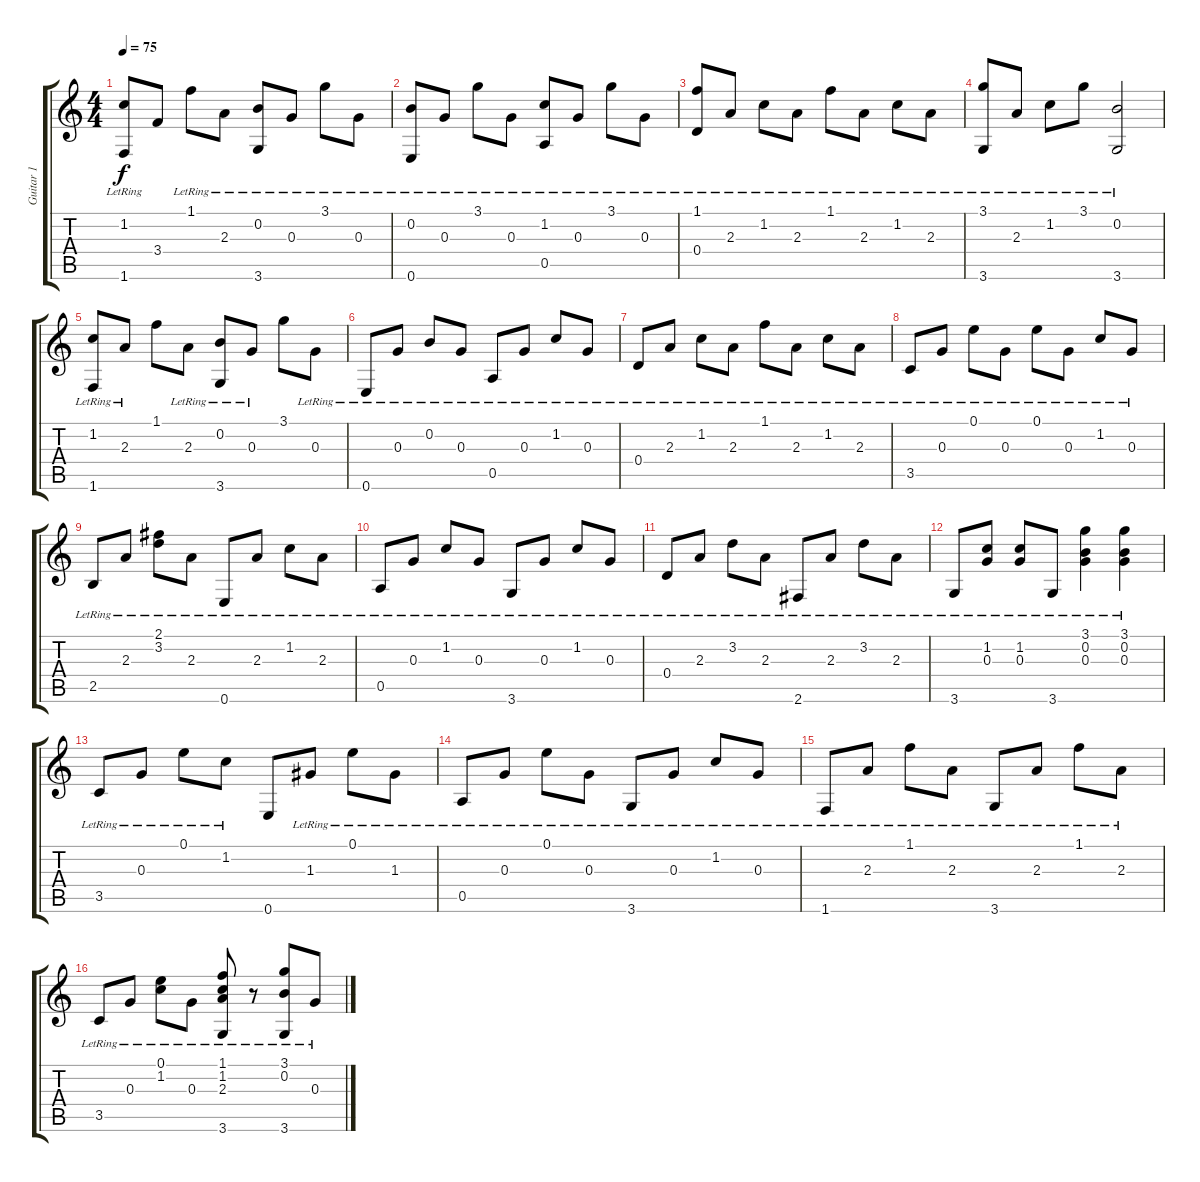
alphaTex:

\track ("Guitar 1" "Guitar 1") {instrument acousticguitarsteel}
\staff {score tabs}
\tuning (E4 B3 G3 D3 A2 E2) {hide}
\ts (4 4)
\tempo 75
\clef g2
\ks c
(1.2{lr} 1.6{lr}).8{dy f} 3.4.8 1.1{lr}.8 2.3{lr}.8 (0.2{lr} 3.6{lr}).8 0.3{lr}.8 3.1{lr}.8 0.3{lr}.8 |
(0.2{lr} 0.6{lr}).8 0.3{lr}.8 3.1{lr}.8 0.3{lr}.8 (1.2{lr} 0.5{lr}).8 0.3{lr}.8 3.1{lr}.8 0.3{lr}.8 |
(1.1{lr} 0.4{lr}).8 2.3{lr}.8 1.2{lr}.8 2.3{lr}.8 1.1{lr}.8 2.3{lr}.8 1.2{lr}.8 2.3{lr}.8 |
(3.1{lr} 3.6{lr}).8 2.3{lr}.8 1.2{lr}.8 3.1{lr}.8 (0.2{lr} 3.6{lr}).2 |
(1.2 1.6{lr}).8 2.3{lr}.8 1.1.8 2.3{lr}.8 (0.2 3.6{lr}).8 0.3{lr}.8 3.1.8 0.3{lr}.8 |
0.6{lr}.8 0.3{lr}.8 0.2{lr}.8 0.3{lr}.8 0.5{lr}.8 0.3{lr}.8 1.2{lr}.8 0.3{lr}.8 |
0.4{lr}.8 2.3{lr}.8 1.2{lr}.8 2.3{lr}.8 1.1{lr}.8 2.3{lr}.8 1.2{lr}.8 2.3{lr}.8 |
3.5{lr}.8 0.3{lr}.8 0.1{lr}.8 0.3{lr}.8 0.1{lr}.8 0.3{lr}.8 1.2{lr}.8 0.3{lr}.8 |
2.5{lr}.8 2.3{lr}.8 (2.1{lr} 3.2{lr}).8 2.3{lr}.8 0.6{lr}.8 2.3{lr}.8 1.2{lr}.8 2.3{lr}.8 |
0.5{lr}.8 0.3{lr}.8 1.2{lr}.8 0.3{lr}.8 3.6{lr}.8 0.3{lr}.8 1.2{lr}.8 0.3{lr}.8 |
0.4{lr}.8 2.3{lr}.8 3.2{lr}.8 2.3{lr}.8 2.6{lr}.8 2.3{lr}.8 3.2{lr}.8 2.3{lr}.8 |
3.6{lr}.8 (1.2{lr} 0.3{lr}).8 (1.2{lr} 0.3{lr}).8 3.6{lr}.8 (3.1 0.2{lr} 0.3{lr}).4 (3.1 0.2{lr} 0.3{lr}).4 |
3.5{lr}.8 0.3{lr}.8 0.1{lr}.8 1.2{lr}.8 0.6.8 1.3{lr}.8 0.1{lr}.8 1.3{lr}.8 |
0.5{lr}.8 0.3{lr}.8 0.1{lr}.8 0.3{lr}.8 3.6{lr}.8 0.3{lr}.8 1.2{lr}.8 0.3{lr}.8 |
1.6{lr}.8 2.3{lr}.8 1.1{lr}.8 2.3{lr}.8 3.6{lr}.8 2.3{lr}.8 1.1{lr}.8 2.3{lr}.8 |
3.5{lr}.8 0.3{lr}.8 (0.1{lr} 1.2{lr}).8 0.3{lr}.8 (1.1{lr} 1.2{lr} 2.3 3.6).8 r.8 (3.1{lr} 0.2 3.6).8 0.3{lr}.8
